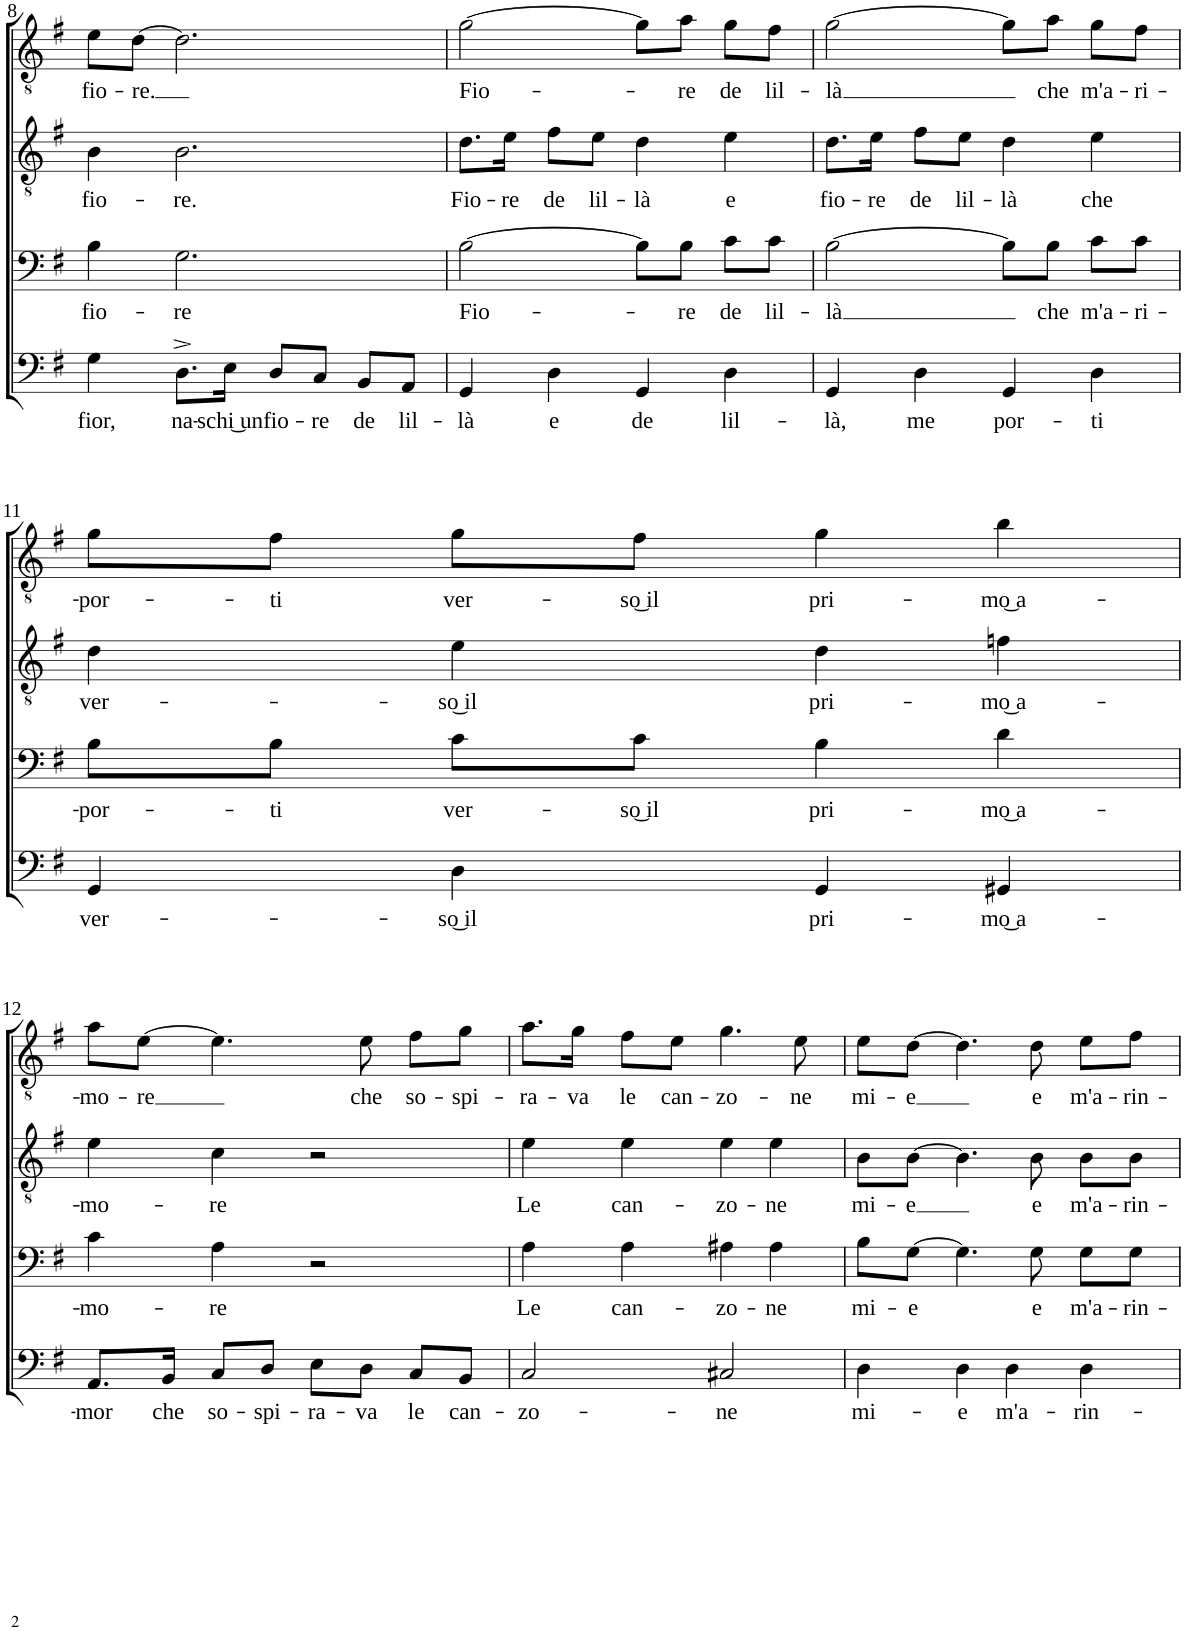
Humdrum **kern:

**kern	**text	**kern	**text	**kern	**text	**kern	**text
*part4	*part4	*part3	*part3	*part2	*part2	*part1	*part1
*staff4	*staff4	*staff3	*staff3	*staff2	*staff2	*staff1	*staff1
*I"B	*	*I"Br	*	*I"T2	*	*I"T1	*
!!LO:PB:g=z
*clefF4	*	*clefF4	*	*clefGv2	*	*clefGv2	*
*k[f#]	*	*k[f#]	*	*k[f#]	*	*k[f#]	*
*M4/4	*	*M4/4	*	*M4/4	*	*M4/4	*
=8	=8	=8	=8	=8	=8	=8	=8
!	!LO:LY:b	!	!LO:LY:b	!	!LO:LY:b	!	!LO:LY:b
4G\	fior,	4B\	fio-	4B\	fio-	8e\L	fio-
!	!	!	!	!	!	!	!LO:LY:b
.	.	.	.	.	.	[8d\J	-re.
!	!LO:LY:b	!	!LO:LY:b	!	!LO:LY:b	!	!
8.D^\L	na-	2.G\	-re	2.B\	-re.	2.d\]	.
!	!LO:LY:b	!	!	!	!	!	!
16E\Jk	-schi͜ un	.	.	.	.	.	.
!	!LO:LY:b	!	!	!	!	!	!
8D/L	fio-	.	.	.	.	.	.
!	!LO:LY:b	!	!	!	!	!	!
8C/J	-re	.	.	.	.	.	.
!	!LO:LY:b	!	!	!	!	!	!
8BB/L	de	.	.	.	.	.	.
!	!LO:LY:b	!	!	!	!	!	!
8AA/J	lil-	.	.	.	.	.	.
=9	=9	=9	=9	=9	=9	=9	=9
!	!LO:LY:b	!	!LO:LY:b	!	!LO:LY:b	!	!LO:LY:b
4GG/	-là	[2B\	Fio-	8.d\L	Fio-	[2g\	Fio-
!	!	!	!	!	!LO:LY:b	!	!
.	.	.	.	16e\Jk	-re	.	.
!	!LO:LY:b	!	!	!	!LO:LY:b	!	!
4D\	e	.	.	8f#\L	de	.	.
!	!	!	!	!	!LO:LY:b	!	!
.	.	.	.	8e\J	lil-	.	.
!	!LO:LY:b	!	!	!	!LO:LY:b	!	!
4GG/	de	8B\L]	.	4d\	-là	8g\L]	.
!	!	!	!LO:LY:b	!	!	!	!LO:LY:b
.	.	8B\J	-re	.	.	8a\J	-re
!	!LO:LY:b	!	!LO:LY:b	!	!LO:LY:b	!	!LO:LY:b
4D\	lil-	8c\L	de	4e\	e	8g\L	de
!	!	!	!LO:LY:b	!	!	!	!LO:LY:b
.	.	8c\J	lil-	.	.	8f#\J	lil-
=10	=10	=10	=10	=10	=10	=10	=10
!	!LO:LY:b	!	!LO:LY:b	!	!LO:LY:b	!	!LO:LY:b
4GG/	-là,	[2B\	-là	8.d\L	fio-	[2g\	-là
!	!	!	!	!	!LO:LY:b	!	!
.	.	.	.	16e\Jk	-re	.	.
!	!LO:LY:b	!	!	!	!LO:LY:b	!	!
4D\	me	.	.	8f#\L	de	.	.
!	!	!	!	!	!LO:LY:b	!	!
.	.	.	.	8e\J	lil-	.	.
!	!LO:LY:b	!	!	!	!LO:LY:b	!	!
4GG/	por-	8B\L]	.	4d\	-là	8g\L]	.
!	!	!	!LO:LY:b	!	!	!	!LO:LY:b
.	.	8B\J	che	.	.	8a\J	che
!	!LO:LY:b	!	!LO:LY:b	!	!LO:LY:b	!	!LO:LY:b
4D\	-ti	8c\L	m'a-	4e\	che	8g\L	m'a-
!	!	!	!LO:LY:b	!	!	!	!LO:LY:b
.	.	8c\J	-ri-	.	.	8f#\J	-ri-
!!LO:LB:g=z
=11	=11	=11	=11	=11	=11	=11	=11
!	!LO:LY:b	!	!LO:LY:b	!	!LO:LY:b	!	!LO:LY:b
4GG/	ver-	8B\L	-por-	4d\	ver-	8g\L	-por-
!	!	!	!LO:LY:b	!	!	!	!LO:LY:b
.	.	8B\J	-ti	.	.	8f#\J	-ti
!	!LO:LY:b	!	!LO:LY:b	!	!LO:LY:b	!	!LO:LY:b
4D\	-so͜ il	8c\L	ver-	4e\	-so͜ il	8g\L	ver-
!	!	!	!LO:LY:b	!	!	!	!LO:LY:b
.	.	8c\J	-so͜ il	.	.	8f#\J	-so͜ il
!	!LO:LY:b	!	!LO:LY:b	!	!LO:LY:b	!	!LO:LY:b
4GG/	pri-	4B\	pri-	4d\	pri-	4g\	pri-
!	!LO:LY:b	!	!LO:LY:b	!	!LO:LY:b	!	!LO:LY:b
4GG#X/	-mo͜ a-	4d\	-mo͜ a-	4fn\	-mo͜ a-	4b\	-mo͜ a-
!!LO:LB:g=z
=12	=12	=12	=12	=12	=12	=12	=12
!	!LO:LY:b	!	!LO:LY:b	!	!LO:LY:b	!	!LO:LY:b
8.AA/L	-mor	4c\	-mo-	4e\	-mo-	8a\L	-mo-
!	!	!	!	!	!	!	!LO:LY:b
.	.	.	.	.	.	[8e\J	-re
!	!LO:LY:b	!	!	!	!	!	!
16BB/Jk	che	.	.	.	.	.	.
!	!LO:LY:b	!	!LO:LY:b	!	!LO:LY:b	!	!
8C/L	so-	4A\	-re	4c\	-re	4.e\]	.
!	!LO:LY:b	!	!	!	!	!	!
8D/J	-spi-	.	.	.	.	.	.
!	!LO:LY:b	!	!	!	!	!	!
8E\L	-ra-	2r	.	2r	.	.	.
!	!LO:LY:b	!	!	!	!	!	!LO:LY:b
8D\J	-va	.	.	.	.	8e\	che
!	!LO:LY:b	!	!	!	!	!	!LO:LY:b
8C/L	le	.	.	.	.	8f#\L	so-
!	!LO:LY:b	!	!	!	!	!	!LO:LY:b
8BB/J	can-	.	.	.	.	8g\J	-spi-
=13	=13	=13	=13	=13	=13	=13	=13
!	!LO:LY:b	!	!LO:LY:b	!	!LO:LY:b	!	!LO:LY:b
2C/	-zo-	4A\	Le	4e\	Le	8.a\L	-ra-
!	!	!	!	!	!	!	!LO:LY:b
.	.	.	.	.	.	16g\Jk	-va
!	!	!	!LO:LY:b	!	!LO:LY:b	!	!LO:LY:b
.	.	4A\	can-	4e\	can-	8f#\L	le
!	!	!	!	!	!	!	!LO:LY:b
.	.	.	.	.	.	8e\J	can-
!	!LO:LY:b	!	!LO:LY:b	!	!LO:LY:b	!	!LO:LY:b
2C#X/	-ne	4A#X\	-zo-	4e\	-zo-	4.g\	-zo-
!	!	!	!LO:LY:b	!	!LO:LY:b	!	!
.	.	4A#\	-ne	4e\	-ne	.	.
!	!	!	!	!	!	!	!LO:LY:b
.	.	.	.	.	.	8e\	-ne
=14	=14	=14	=14	=14	=14	=14	=14
!	!LO:LY:b	!	!LO:LY:b	!	!LO:LY:b	!	!LO:LY:b
4D\	mi-	8B\L	mi-	8B\L	mi-	8e\L	mi-
!	!	!	!LO:LY:b	!	!LO:LY:b	!	!LO:LY:b
.	.	[8G\J	-e	[8B\J	-e	[8d\J	-e
!	!LO:LY:b	!	!	!	!	!	!
4D\	-e	4.G\]	.	4.B\]	.	4.d\]	.
!	!LO:LY:b	!	!	!	!	!	!
4D\	m'a-	.	.	.	.	.	.
!	!	!	!LO:LY:b	!	!LO:LY:b	!	!LO:LY:b
.	.	8G\	e	8B\	e	8d\	e
!	!LO:LY:b	!	!LO:LY:b	!	!LO:LY:b	!	!LO:LY:b
4D\	-rin-	8G\L	m'a-	8B\L	m'a-	8e\L	m'a-
!	!	!	!LO:LY:b	!	!LO:LY:b	!	!LO:LY:b
.	.	8G\J	-rin-	8B\J	-rin-	8f#\J	-rin-
=	=	=	=	=	=	=	=
*-	*-	*-	*-	*-	*-	*-	*-
